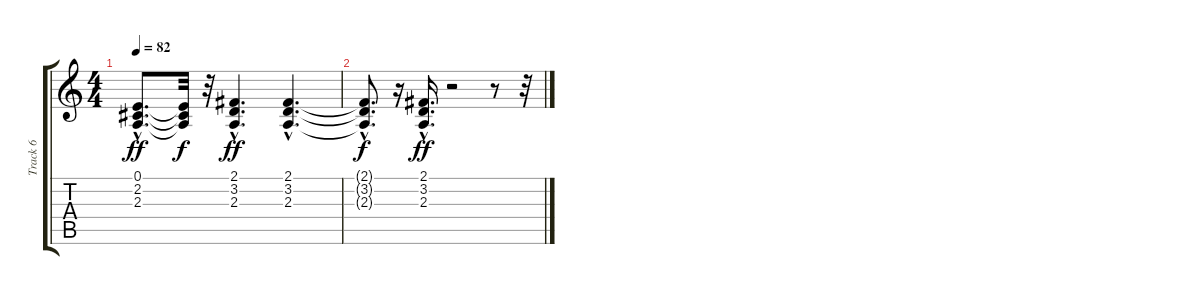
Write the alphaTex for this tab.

\track ("Track 6" "Track 6") {instrument acousticgrandpiano}
\staff {score tabs}
\tuning (E4 B3 G3 D3 A2 E2) {hide}
\ts (4 4)
\tempo 82
\clef g2
\ks c
(0.1{hac} 2.2{hac} 2.3{hac}).8{d dy ff} (0.1{t} 2.2{t} 2.3{t}).32{dy f} r.32 (2.1{hac} 3.2{hac} 2.3{hac}).4{d dy ff} (2.1{hac} 3.2{hac} 2.3{hac}).4{d} |
(2.1{hac t} 3.2{hac t} 2.3{hac t}).8{d dy f} r.16 (2.1{hac} 3.2{hac} 2.3{hac}).16{d dy ff} r.2 r.8 r.32
